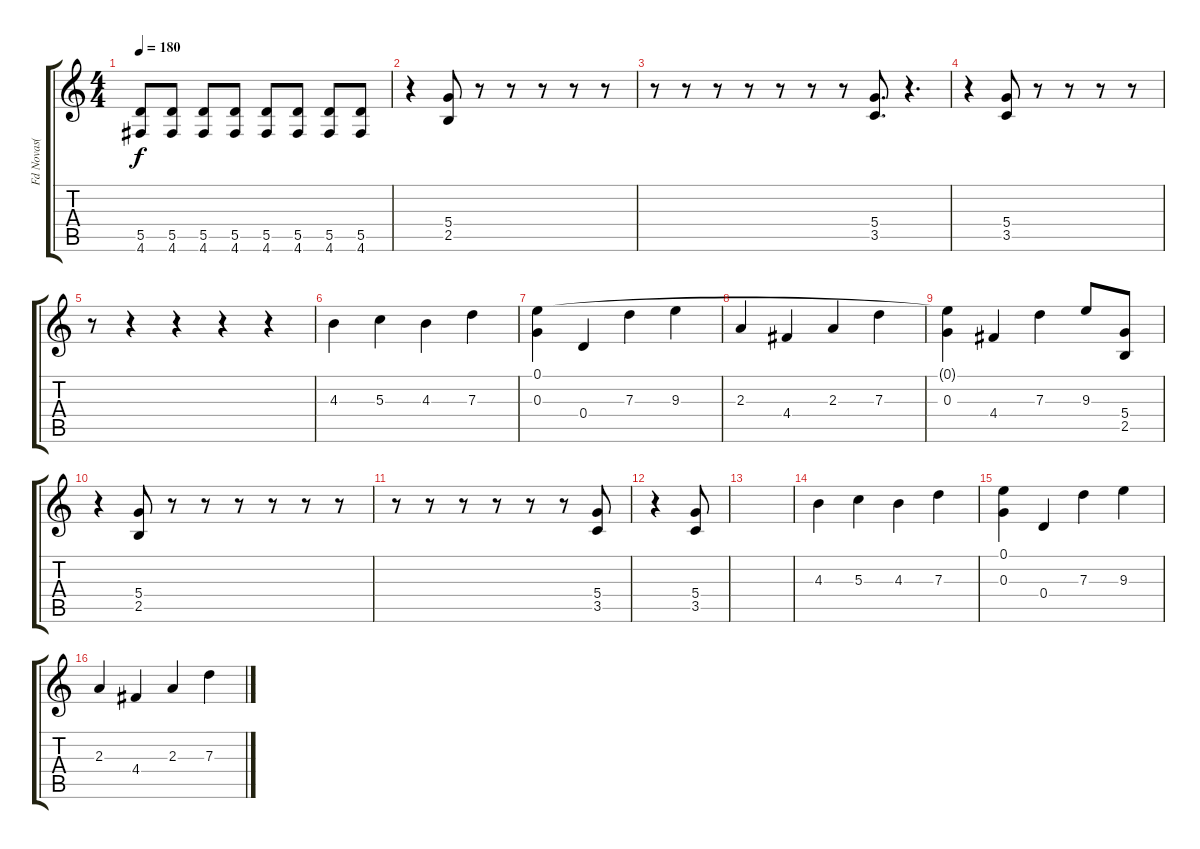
\track ("Fd Novas( Rythm Guitar)" "Fd Novas( ") {instrument distortionguitar}
\staff {score tabs}
\tuning (E4 B3 G3 D3 A2 D2) {hide}
\ts (4 4)
\tempo 180
\clef g2
\ks c
(5.5 4.6).8{dy f} (5.5 4.6).8 (5.5 4.6).8 (5.5 4.6).8 (5.5 4.6).8 (5.5 4.6).8 (5.5 4.6).8 (5.5 4.6).8 |
r.4 (5.4 2.5).8 r.8 r.8 r.8 r.8 r.8 |
r.8 r.8 r.8 r.8 r.8 r.8 r.8 (5.4 3.5).8{d} r.4{d} |
r.4 (5.4 3.5).8 r.8 r.8 r.8 r.8 |
r.8 r.4 r.4 r.4 r.4 |
4.3.4 5.3.4 4.3.4 7.3.4 |
(0.1 0.3).4 0.4.4 7.3.4 9.3.4 |
2.3.4 4.4.4 2.3.4 7.3.4 |
(0.1{t} 0.3).4 4.4.4 7.3.4 9.3.8 (5.4 2.5).8 |
r.4 (5.4 2.5).8 r.8 r.8 r.8 r.8 r.8 r.8 |
r.8 r.8 r.8 r.8 r.8 r.8 (5.4 3.5).8 |
r.4 (5.4 3.5).8 |
|
4.3.4 5.3.4 4.3.4 7.3.4 |
(0.1 0.3).4 0.4.4 7.3.4 9.3.4 |
2.3.4 4.4.4 2.3.4 7.3.4
